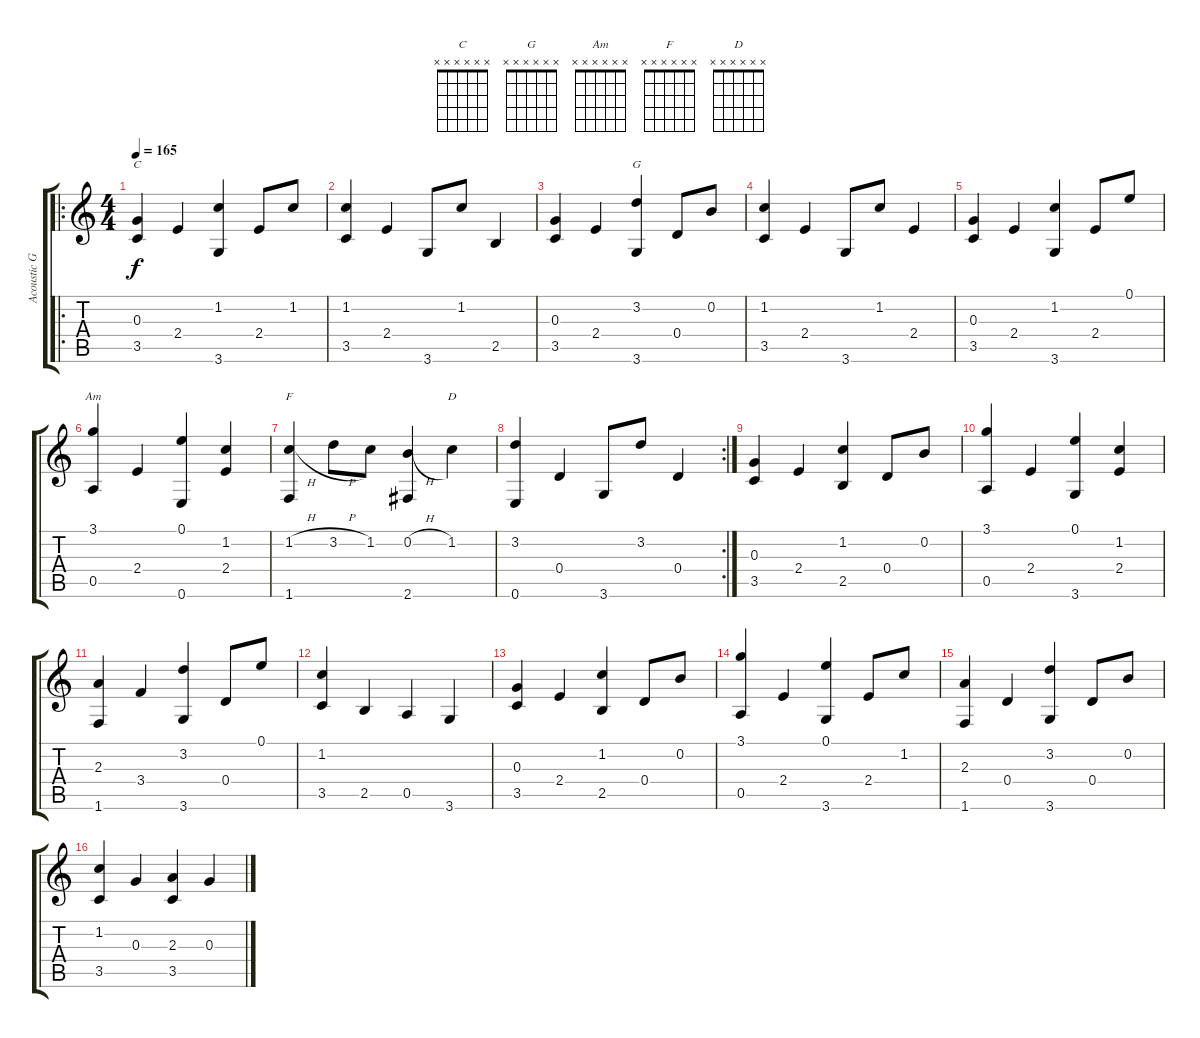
\track ("Acoustic Guitar" "Acoustic G") {instrument acousticguitarsteel}
\staff {score tabs}
\tuning (E4 B3 G3 D3 A2 E2) {hide}
\chord ("C" x x x x x x) {firstfret 0}
\chord ("G" x x x x x x) {firstfret 0}
\chord ("Am" x x x x x x) {firstfret 0}
\chord ("F" x x x x x x) {firstfret 0}
\chord ("D" x x x x x x) {firstfret 0}
\ro
\ts (4 4)
\tempo 165
\clef g2
\ks c
(0.3 3.5).4{ch "C" dy f instrument acousticguitarsteel} 2.4.4 (1.2 3.6).4 2.4.8 1.2.8 |
(1.2 3.5).4 2.4.4 3.6.8 1.2.8 2.5.4 |
(0.3 3.5).4 2.4.4 (3.2 3.6).4{ch "G"} 0.4.8 0.2.8 |
(1.2 3.5).4 2.4.4 3.6.8 1.2.8 2.4.4 |
(0.3 3.5).4 2.4.4 (1.2 3.6).4 2.4.8 0.1.8 |
(3.1 0.5).4{ch "Am"} 2.4.4 (0.1 0.6).4 (1.2 2.4).4 |
(1.2{h} 1.6).4{ch "F"} 3.2{h}.8 1.2.8 (0.2{h} 2.6).4 1.2.4{ch "D"} |
\rc 2
(3.2 0.6).4 0.4.4 3.6.8 3.2.8 0.4.4 |
(0.3 3.5).4 2.4.4 (1.2 2.5).4 0.4.8 0.2.8 |
(3.1 0.5).4 2.4.4 (0.1 3.6).4 (1.2 2.4).4 |
(2.3 1.6).4 3.4.4 (3.2 3.6).4 0.4.8 0.1.8 |
(1.2 3.5).4 2.5.4 0.5.4 3.6.4 |
(0.3 3.5).4 2.4.4 (1.2 2.5).4 0.4.8 0.2.8 |
(3.1 0.5).4 2.4.4 (0.1 3.6).4 2.4.8 1.2.8 |
(2.3 1.6).4 0.4.4 (3.2 3.6).4 0.4.8 0.2.8 |
(1.2 3.5).4 0.3.4 (2.3 3.5).4 0.3.4
